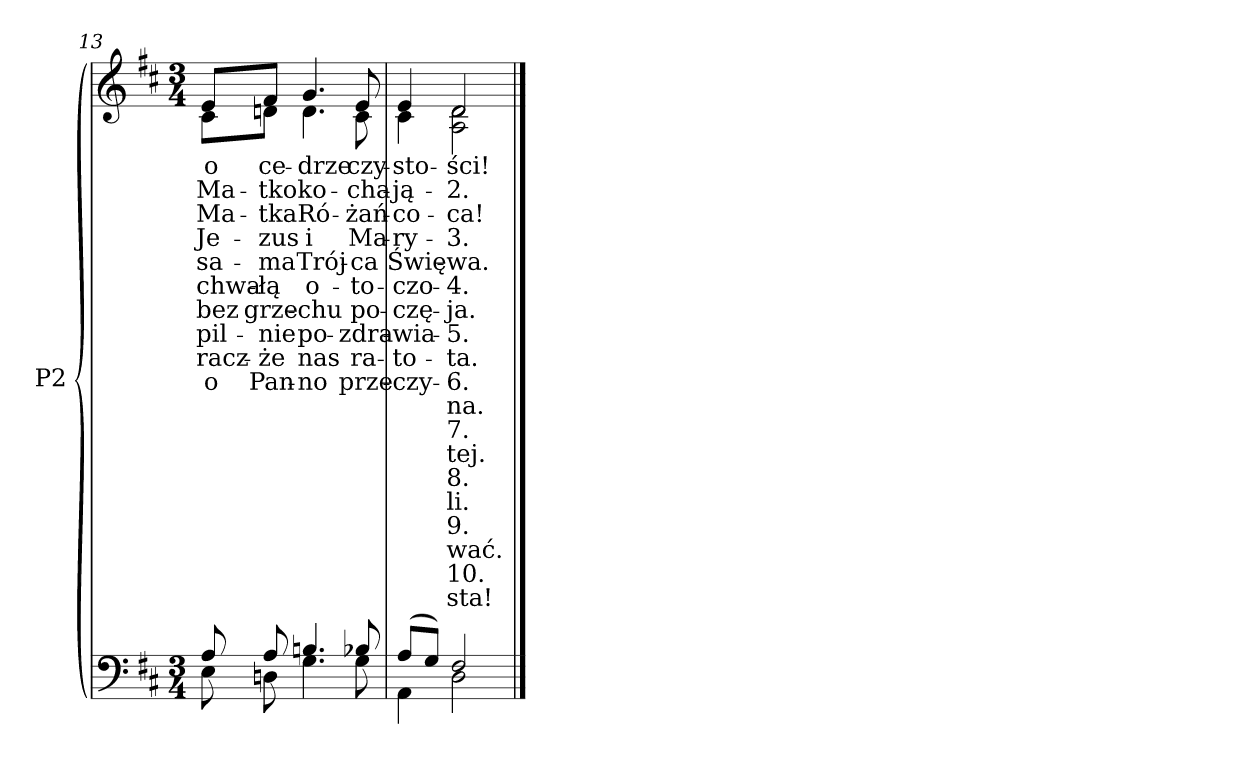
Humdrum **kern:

**kern	**kern	**text	**text	**text	**text	**text	**text	**text	**text	**text	**text	**text	**text	**text	**text	**text	**text	**text	**text	**text
*part2	*part1	*part1	*part1	*part1	*part1	*part1	*part1	*part1	*part1	*part1	*part1	*part1	*part1	*part1	*part1	*part1	*part1	*part1	*part1	*part1
*staff2	*staff1	*staff1	*staff1	*staff1	*staff1	*staff1	*staff1	*staff1	*staff1	*staff1	*staff1	*staff1	*staff1	*staff1	*staff1	*staff1	*staff1	*staff1	*staff1	*staff1
*I"P2	*	*	*	*	*	*	*	*	*	*	*	*	*	*	*	*	*	*	*	*
*clefF4	*clefG2	*	*	*	*	*	*	*	*	*	*	*	*	*	*	*	*	*	*	*
*k[f#c#]	*k[f#c#]	*	*	*	*	*	*	*	*	*	*	*	*	*	*	*	*	*	*	*
*D:	*D:	*	*	*	*	*	*	*	*	*	*	*	*	*	*	*	*	*	*	*
*M3/4	*M3/4	*	*	*	*	*	*	*	*	*	*	*	*	*	*	*	*	*	*	*
=13	=13	=13	=13	=13	=13	=13	=13	=13	=13	=13	=13	=13	=13	=13	=13	=13	=13	=13	=13	=13
*^	*	*	*	*	*	*	*	*	*	*	*	*	*	*	*	*	*	*	*	*
!	!	!	!LO:LY:b:color=#000000	!LO:LY:b:color=#000000	!LO:LY:b:color=#000000	!LO:LY:b:color=#000000	!LO:LY:b:color=#000000	!LO:LY:b:color=#000000	!LO:LY:b:color=#000000	!LO:LY:b:color=#000000	!LO:LY:b:color=#000000	!LO:LY:b:color=#000000	!	!	!	!	!	!	!	!	!
*	*	*^	*	*	*	*	*	*	*	*	*	*	*	*	*	*	*	*	*	*	*
8Ai/	8Ei\	8ei/L	8c#i\L	o	Ma-	Ma-	Je-	sa-	chwa-	bez	pil-	-racz-	-o	.	.	.	.	.	.	.	.	.
!	!	!	!	!LO:LY:b:color=#000000	!LO:LY:b:color=#000000	!LO:LY:b:color=#000000	!LO:LY:b:color=#000000	!LO:LY:b:color=#000000	!LO:LY:b:color=#000000	!LO:LY:b:color=#000000	!LO:LY:b:color=#000000	!LO:LY:b:color=#000000	!LO:LY:b:color=#000000	!	!	!	!	!	!	!	!	!
8Ai/	8Dni\	8f#i/J	8dni\J	ce-	-tko	-tka	-zus	-ma	-łą	grze-	-nie	że	Pan-	.	.	.	.	.	.	.	.	.
!	!	!	!	!LO:LY:b:color=#000000	!LO:LY:b:color=#000000	!LO:LY:b:color=#000000	!LO:LY:b:color=#000000	!LO:LY:b:color=#000000	!LO:LY:b:color=#000000	!LO:LY:b:color=#000000	!LO:LY:b:color=#000000	!LO:LY:b:color=#000000	!LO:LY:b:color=#000000	!	!	!	!	!	!	!	!	!
4.Bni/	4.Gi\	4.gi/	4.di\	-drze	ko-	Ró-	i	Trój-	-o-	-chu	po-	-nas	no	.	.	.	.	.	.	.	.	.
!	!	!	!	!LO:LY:b:color=#000000	!LO:LY:b:color=#000000	!LO:LY:b:color=#000000	!LO:LY:b:color=#000000	!LO:LY:b:color=#000000	!LO:LY:b:color=#000000	!LO:LY:b:color=#000000	!LO:LY:b:color=#000000	!LO:LY:b:color=#000000	!LO:LY:b:color=#000000	!	!	!	!	!	!	!	!	!
8B-Xi/	8Gi\	8ei/	8c#i\	czy-	-cha-	-żań-	Ma-	-ca	to-	-po-	-zdra-	-ra-	-prze-	.	.	.	.	.	.	.	.	.
=14	=14	=14	=14	=14	=14	=14	=14	=14	=14	=14	=14	=14	=14	=14	=14	=14	=14	=14	=14	=14	=14	=14
!	!	!	!	!LO:LY:b:color=#000000	!LO:LY:b:color=#000000	!LO:LY:b:color=#000000	!LO:LY:b:color=#000000	!LO:LY:b:color=#000000	!LO:LY:b:color=#000000	!LO:LY:b:color=#000000	!LO:LY:b:color=#000000	!LO:LY:b:color=#000000	!LO:LY:b:color=#000000	!	!	!	!	!	!	!	!	!
(8Ai/L	4AAi\	4ei/	4c#i\	-sto-	-ją-	-co-	-ry-	Świę-	-czo-	-czę-	-wia-	-to-	-czy-	.	.	.	.	.	.	.	.	.
8Gi/J)	.	.	.	.	.	.	.	.	.	.	.	.	.	.	.	.	.	.	.	.	.	.
!	!	!	!	!LO:LY:b:color=#000000	!LO:LY:b:color=#000000	!LO:LY:b:color=#000000	!LO:LY:b:color=#000000	!LO:LY:b:color=#000000	!LO:LY:b:color=#000000	!LO:LY:b:color=#000000	!LO:LY:b:color=#000000	!LO:LY:b:color=#000000	!LO:LY:b:color=#000000	!LO:LY:b:color=#000000	!LO:LY:b:color=#000000	!LO:LY:b:color=#000000	!LO:LY:b:color=#000000	!LO:LY:b:color=#000000	!LO:LY:b:color=#000000	!LO:LY:b:color=#000000	!LO:LY:b:color=#000000	!LO:LY:b:color=#000000
2F#i/	2Di\	2di/	2Ai\ 2di	-ści!	2.	-ca!	3.	-wa.	4.	-ja.	5.	-ta.	6.	-na.	7.	tej.	8.	li.	9.	wać.	10.	sta!
*v	*v	*	*	*	*	*	*	*	*	*	*	*	*	*	*	*	*	*	*	*	*	*
*	*v	*v	*	*	*	*	*	*	*	*	*	*	*	*	*	*	*	*	*	*	*
==	==	==	==	==	==	==	==	==	==	==	==	==	==	==	==	==	==	==	==	==
*-	*-	*-	*-	*-	*-	*-	*-	*-	*-	*-	*-	*-	*-	*-	*-	*-	*-	*-	*-	*-
